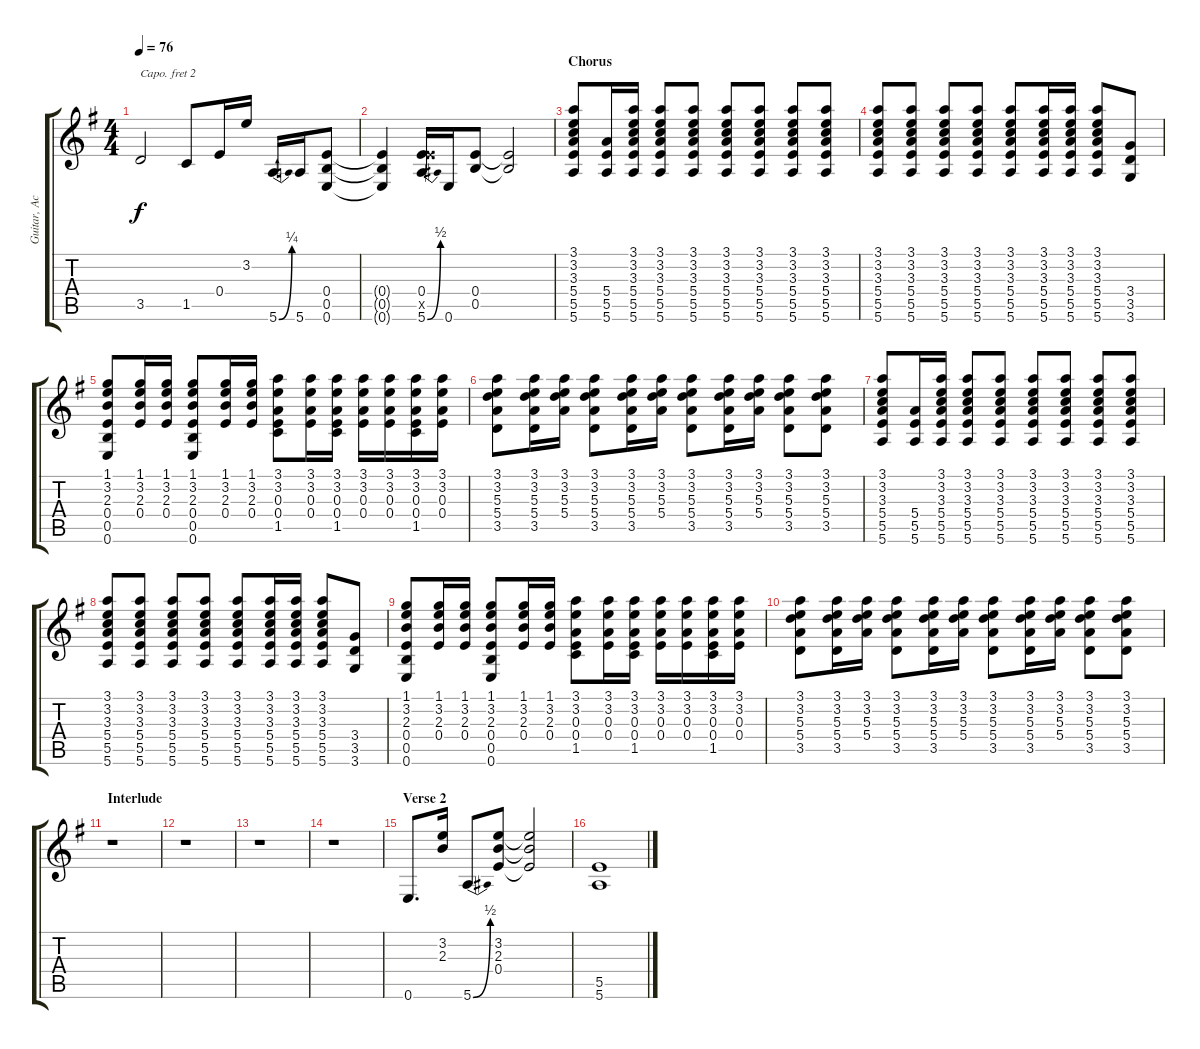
\track ("Guitar, Acoustic" "Guitar, Ac") {mute instrument acousticguitarsteel}
\staff {score tabs}
\capo 2
\tuning (E4 B3 G3 D3 A2 D2) {hide}
\ts (4 4)
\tempo 76
\clef g2
\ks eminor
3.5.2{dy f} 1.5.8 0.4.16 3.2.16 5.6{be (bend 0 0 60 1)}.16 5.6.16 (0.4 0.5 0.6).8 |
(0.4{t} 0.5{t} 0.6{t}).4 (0.4 5.5{x} 5.6{be (bend 0 0 60 2)}).16 0.6.16 (0.4 0.5).8 (0.4{t} 0.5{t}).2 |
\section ("" "Chorus")
(3.1 3.2 3.3 5.4 5.5 5.6).8 (5.4 5.5 5.6).16 (3.1 3.2 3.3 5.4 5.5 5.6).16 (3.1 3.2 3.3 5.4 5.5 5.6).8 (3.1 3.2 3.3 5.4 5.5 5.6).8 (3.1 3.2 3.3 5.4 5.5 5.6).8 (3.1 3.2 3.3 5.4 5.5 5.6).8 (3.1 3.2 3.3 5.4 5.5 5.6).8 (3.1 3.2 3.3 5.4 5.5 5.6).8 |
(3.1 3.2 3.3 5.4 5.5 5.6).8 (3.1 3.2 3.3 5.4 5.5 5.6).8 (3.1 3.2 3.3 5.4 5.5 5.6).8 (3.1 3.2 3.3 5.4 5.5 5.6).8 (3.1 3.2 3.3 5.4 5.5 5.6).8 (3.1 3.2 3.3 5.4 5.5 5.6).16 (3.1 3.2 3.3 5.4 5.5 5.6).16 (3.1 3.2 3.3 5.4 5.5 5.6).8 (3.4 3.5 3.6).8 |
(1.1 3.2 2.3 0.4 0.5 0.6).8 (1.1 3.2 2.3 0.4).16 (1.1 3.2 2.3 0.4).16 (1.1 3.2 2.3 0.4 0.5 0.6).8 (1.1 3.2 2.3 0.4).16 (1.1 3.2 2.3 0.4).16 (3.1 3.2 0.3 0.4 1.5).8 (3.1 3.2 0.3 0.4).16 (3.1 3.2 0.3 0.4 1.5).16 (3.1 3.2 0.3 0.4).16 (3.1 3.2 0.3 0.4).16 (3.1 3.2 0.3 0.4 1.5).16 (3.1 3.2 0.3 0.4).16 |
(3.1 3.2 5.3 5.4 3.5).8 (3.1 3.2 5.3 5.4 3.5).16 (3.1 3.2 5.3 5.4).16 (3.1 3.2 5.3 5.4 3.5).8 (3.1 3.2 5.3 5.4 3.5).16 (3.1 3.2 5.3 5.4).16 (3.1 3.2 5.3 5.4 3.5).8 (3.1 3.2 5.3 5.4 3.5).16 (3.1 3.2 5.3 5.4).16 (3.1 3.2 5.3 5.4 3.5).8 (3.1 3.2 5.3 5.4 3.5).8 |
(3.1 3.2 3.3 5.4 5.5 5.6).8 (5.4 5.5 5.6).16 (3.1 3.2 3.3 5.4 5.5 5.6).16 (3.1 3.2 3.3 5.4 5.5 5.6).8 (3.1 3.2 3.3 5.4 5.5 5.6).8 (3.1 3.2 3.3 5.4 5.5 5.6).8 (3.1 3.2 3.3 5.4 5.5 5.6).8 (3.1 3.2 3.3 5.4 5.5 5.6).8 (3.1 3.2 3.3 5.4 5.5 5.6).8 |
(3.1 3.2 3.3 5.4 5.5 5.6).8 (3.1 3.2 3.3 5.4 5.5 5.6).8 (3.1 3.2 3.3 5.4 5.5 5.6).8 (3.1 3.2 3.3 5.4 5.5 5.6).8 (3.1 3.2 3.3 5.4 5.5 5.6).8 (3.1 3.2 3.3 5.4 5.5 5.6).16 (3.1 3.2 3.3 5.4 5.5 5.6).16 (3.1 3.2 3.3 5.4 5.5 5.6).8 (3.4 3.5 3.6).8 |
(1.1 3.2 2.3 0.4 0.5 0.6).8 (1.1 3.2 2.3 0.4).16 (1.1 3.2 2.3 0.4).16 (1.1 3.2 2.3 0.4 0.5 0.6).8 (1.1 3.2 2.3 0.4).16 (1.1 3.2 2.3 0.4).16 (3.1 3.2 0.3 0.4 1.5).8 (3.1 3.2 0.3 0.4).16 (3.1 3.2 0.3 0.4 1.5).16 (3.1 3.2 0.3 0.4).16 (3.1 3.2 0.3 0.4).16 (3.1 3.2 0.3 0.4 1.5).16 (3.1 3.2 0.3 0.4).16 |
(3.1 3.2 5.3 5.4 3.5).8 (3.1 3.2 5.3 5.4 3.5).16 (3.1 3.2 5.3 5.4).16 (3.1 3.2 5.3 5.4 3.5).8 (3.1 3.2 5.3 5.4 3.5).16 (3.1 3.2 5.3 5.4).16 (3.1 3.2 5.3 5.4 3.5).8 (3.1 3.2 5.3 5.4 3.5).16 (3.1 3.2 5.3 5.4).16 (3.1 3.2 5.3 5.4 3.5).8 (3.1 3.2 5.3 5.4 3.5).8 |
\section ("" "Interlude")
r.1 |
r.1 |
r.1 |
r.1 |
\section ("" "Verse 2")
0.6.8{d volume 5 balance 2} (3.2 2.3).16 5.6{be (bend 0 0 60 2)}.8 (3.2 2.3 0.4).8 (3.2{t} 2.3{t} 0.4{t}).2 |
(5.5 5.6).1
